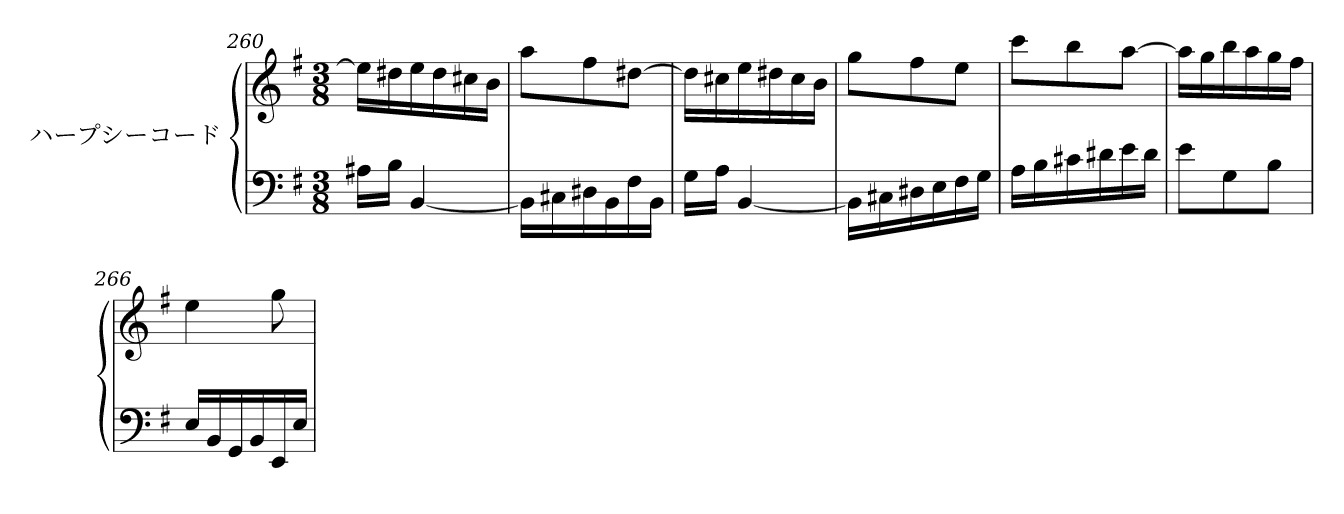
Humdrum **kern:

**kern	**kern
*part1	*part1
*staff2	*staff1
*I"ハープシーコード	*
*clefF4	*clefG2
*k[f#]	*k[f#]
*M3/8	*M3/8
=260	=260
16A#X\LL	16ee\LL]
16B\JJ	16dd#X\
[4BB/	16ee\
.	16dd#\
.	16cc#X\
.	16b\JJ
=261	=261
16BB\LL]	8aa\L
16C#X\	.
16D#X\	8ff#\
16BB\	.
16F#\	[8dd#X\J
16BB\JJ	.
=262	=262
16G\LL	16dd#\LL]
16A\JJ	16cc#X\
[4BB/	16ee\
.	16dd#X\
.	16cc#\
.	16b\JJ
=263	=263
16BB\LL]	8gg\L
16C#X\	.
16D#X\	8ff#\
16E\	.
16F#\	8ee\J
16G\JJ	.
!!LO:LB:g=z
=264	=264
16A\LL	8ccc\L
16B\	.
16c#X\	8bb\
16d#X\	.
16e\	[8aa\J
16d#\JJ	.
=265	=265
8e\L	16aa\LL]
.	16gg\
8G\	16bb\
.	16aa\
8B\J	16gg\
.	16ff#\JJ
=266	=266
16E/LL	4ee\
16BB/	.
16GG/	.
16BB/	.
16EE/	8gg\
16E/JJ	.
=	=
*-	*-
